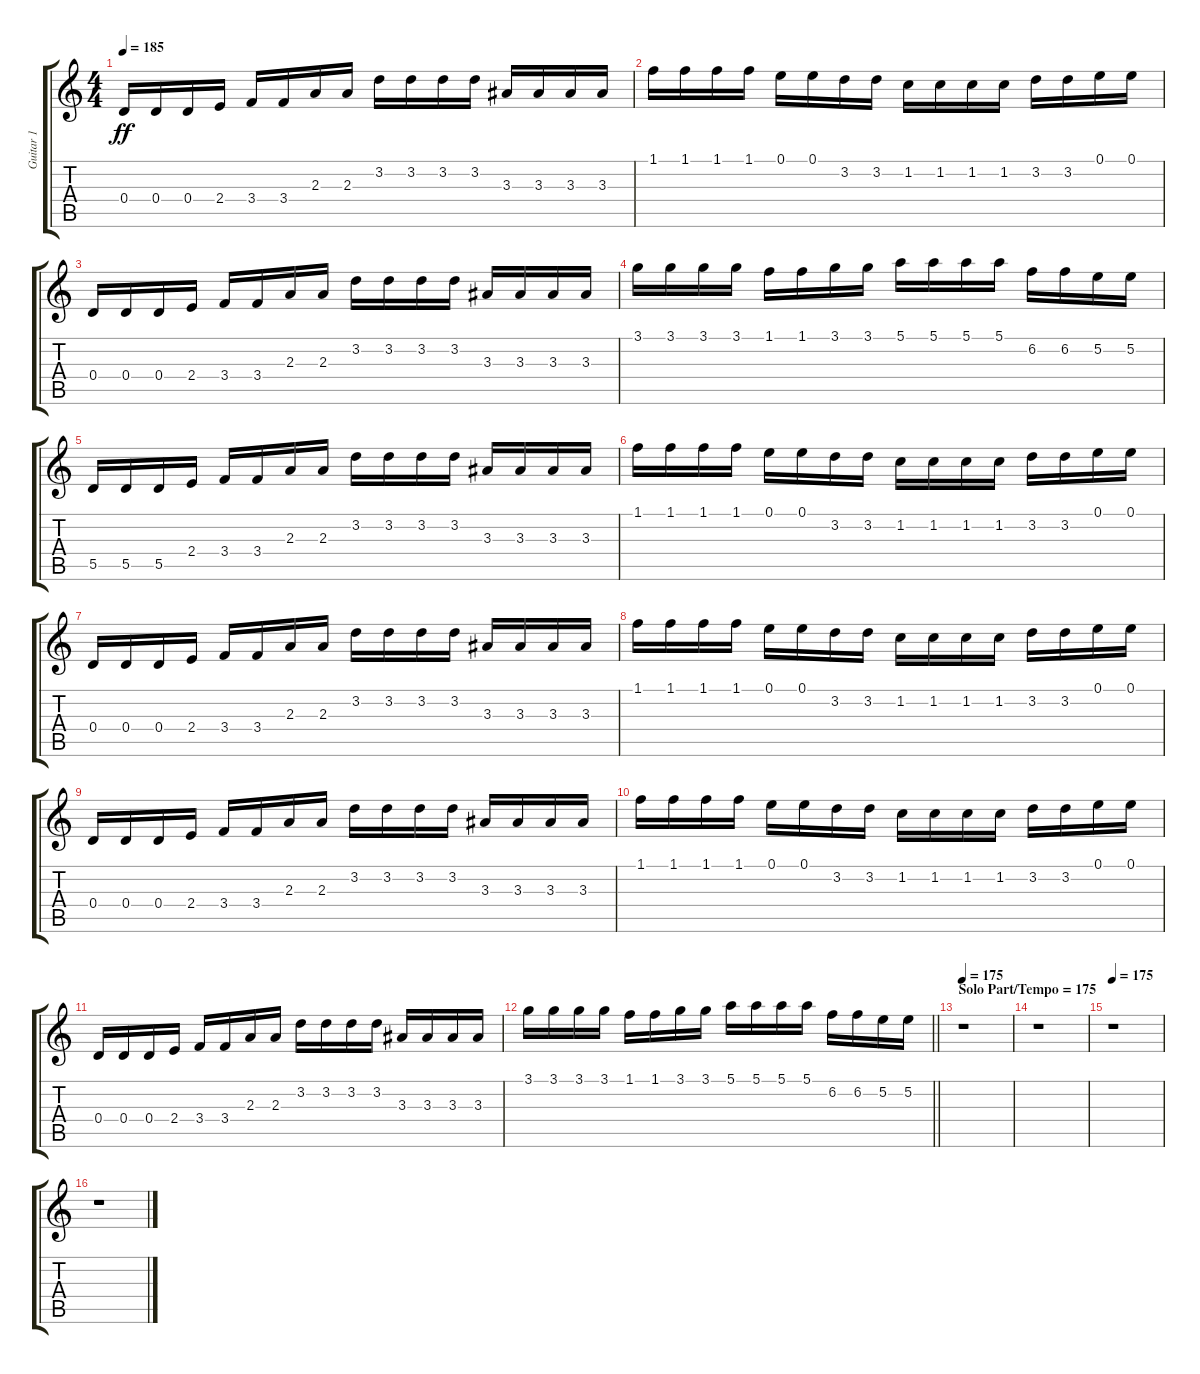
\track ("Guitar 1" "Guitar 1") {instrument distortionguitar}
\staff {score tabs}
\tuning (E4 B3 G3 D3 A2 E2) {hide}
\ts (4 4)
\tempo 185
\clef g2
\ks c
0.4.16{dy ff} 0.4.16 0.4.16 2.4.16 3.4.16 3.4.16 2.3.16 2.3.16 3.2.16 3.2.16 3.2.16 3.2.16 3.3.16 3.3.16 3.3.16 3.3.16 |
1.1.16 1.1.16 1.1.16 1.1.16 0.1.16 0.1.16 3.2.16 3.2.16 1.2.16 1.2.16 1.2.16 1.2.16 3.2.16 3.2.16 0.1.16 0.1.16 |
0.4.16 0.4.16 0.4.16 2.4.16 3.4.16 3.4.16 2.3.16 2.3.16 3.2.16 3.2.16 3.2.16 3.2.16 3.3.16 3.3.16 3.3.16 3.3.16 |
3.1.16 3.1.16 3.1.16 3.1.16 1.1.16 1.1.16 3.1.16 3.1.16 5.1.16 5.1.16 5.1.16 5.1.16 6.2.16 6.2.16 5.2.16 5.2.16 |
5.5.16 5.5.16 5.5.16 2.4.16 3.4.16 3.4.16 2.3.16 2.3.16 3.2.16 3.2.16 3.2.16 3.2.16 3.3.16 3.3.16 3.3.16 3.3.16 |
1.1.16 1.1.16 1.1.16 1.1.16 0.1.16 0.1.16 3.2.16 3.2.16 1.2.16 1.2.16 1.2.16 1.2.16 3.2.16 3.2.16 0.1.16 0.1.16 |
0.4.16 0.4.16 0.4.16 2.4.16 3.4.16 3.4.16 2.3.16 2.3.16 3.2.16 3.2.16 3.2.16 3.2.16 3.3.16 3.3.16 3.3.16 3.3.16 |
1.1.16 1.1.16 1.1.16 1.1.16 0.1.16 0.1.16 3.2.16 3.2.16 1.2.16 1.2.16 1.2.16 1.2.16 3.2.16 3.2.16 0.1.16 0.1.16 |
0.4.16 0.4.16 0.4.16 2.4.16 3.4.16 3.4.16 2.3.16 2.3.16 3.2.16 3.2.16 3.2.16 3.2.16 3.3.16 3.3.16 3.3.16 3.3.16 |
1.1.16 1.1.16 1.1.16 1.1.16 0.1.16 0.1.16 3.2.16 3.2.16 1.2.16 1.2.16 1.2.16 1.2.16 3.2.16 3.2.16 0.1.16 0.1.16 |
0.4.16 0.4.16 0.4.16 2.4.16 3.4.16 3.4.16 2.3.16 2.3.16 3.2.16 3.2.16 3.2.16 3.2.16 3.3.16 3.3.16 3.3.16 3.3.16 |
\barLineRight lightlight
3.1.16 3.1.16 3.1.16 3.1.16 1.1.16 1.1.16 3.1.16 3.1.16 5.1.16 5.1.16 5.1.16 5.1.16 6.2.16 6.2.16 5.2.16 5.2.16 |
\section ("" "Solo Part/Tempo = 175")
\tempo 175
r.1 |
r.1 |
\tempo 175
r.1 |
r.1
